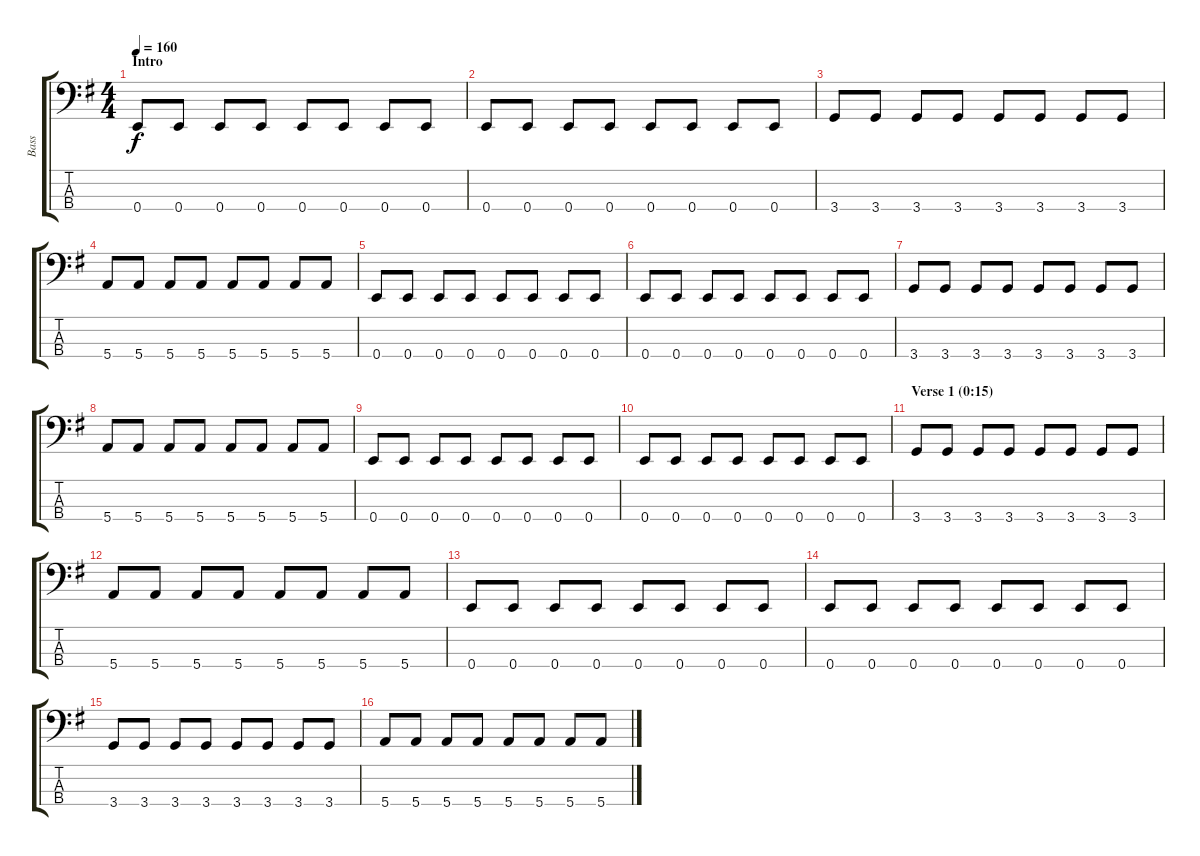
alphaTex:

\track ("Bass" "Bass") {instrument electricbasspick}
\staff {score tabs}
\tuning (G2 D2 A1 E1) {hide}
\ts (4 4)
\section ("" "Intro")
\tempo 160
\clef f4
\ks g
0.4.8{dy f instrument electricbasspick} 0.4.8 0.4.8 0.4.8 0.4.8 0.4.8 0.4.8 0.4.8 |
0.4.8 0.4.8 0.4.8 0.4.8 0.4.8 0.4.8 0.4.8 0.4.8 |
3.4.8 3.4.8 3.4.8 3.4.8 3.4.8 3.4.8 3.4.8 3.4.8 |
5.4.8 5.4.8 5.4.8 5.4.8 5.4.8 5.4.8 5.4.8 5.4.8 |
0.4.8 0.4.8 0.4.8 0.4.8 0.4.8 0.4.8 0.4.8 0.4.8 |
0.4.8 0.4.8 0.4.8 0.4.8 0.4.8 0.4.8 0.4.8 0.4.8 |
3.4.8 3.4.8 3.4.8 3.4.8 3.4.8 3.4.8 3.4.8 3.4.8 |
5.4.8 5.4.8 5.4.8 5.4.8 5.4.8 5.4.8 5.4.8 5.4.8 |
0.4.8 0.4.8 0.4.8 0.4.8 0.4.8 0.4.8 0.4.8 0.4.8 |
0.4.8 0.4.8 0.4.8 0.4.8 0.4.8 0.4.8 0.4.8 0.4.8 |
\section ("" "Verse 1 (0:15)")
3.4.8 3.4.8 3.4.8 3.4.8 3.4.8 3.4.8 3.4.8 3.4.8 |
5.4.8 5.4.8 5.4.8 5.4.8 5.4.8 5.4.8 5.4.8 5.4.8 |
0.4.8 0.4.8 0.4.8 0.4.8 0.4.8 0.4.8 0.4.8 0.4.8 |
0.4.8 0.4.8 0.4.8 0.4.8 0.4.8 0.4.8 0.4.8 0.4.8 |
3.4.8 3.4.8 3.4.8 3.4.8 3.4.8 3.4.8 3.4.8 3.4.8 |
5.4.8 5.4.8 5.4.8 5.4.8 5.4.8 5.4.8 5.4.8 5.4.8
